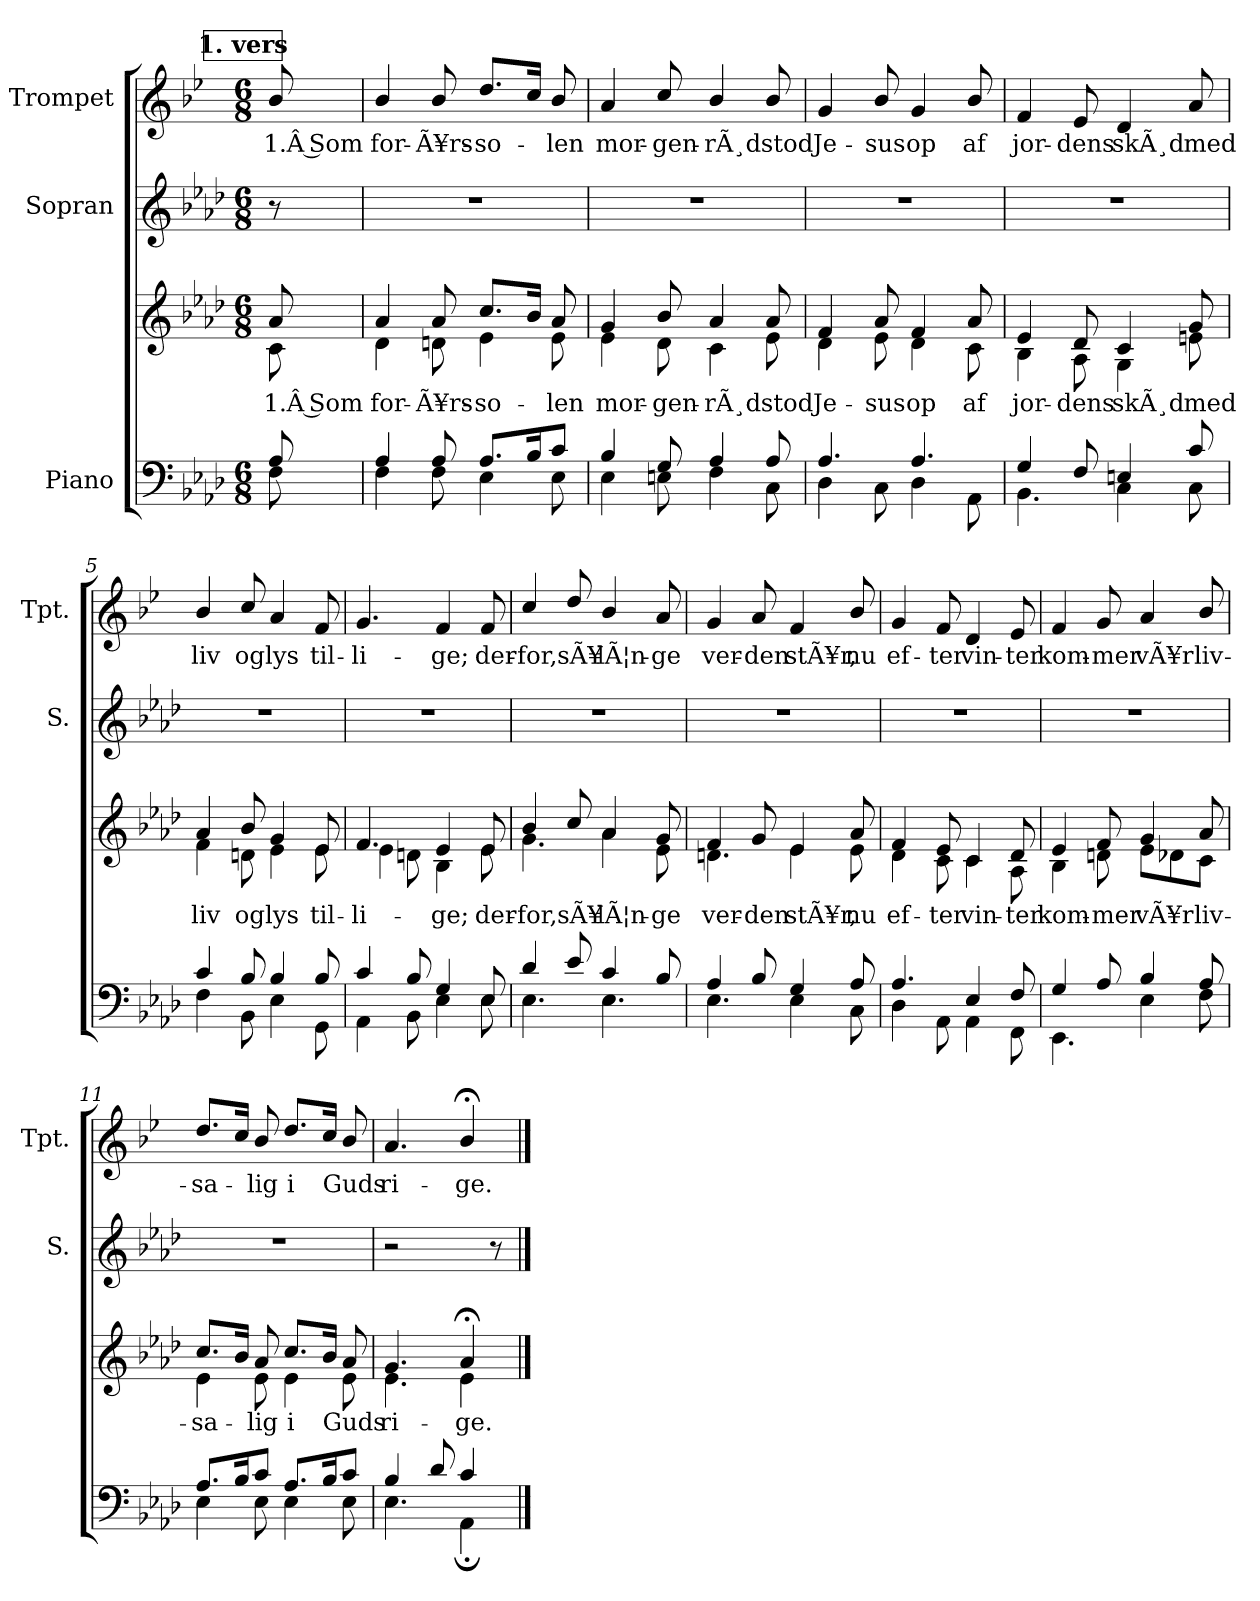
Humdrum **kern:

**kern	**kern	**text	**kern	**kern	**text
*part3	*part3	*part3	*part2	*part1	*part1
*staff4	*staff3	*staff3	*staff2	*staff1	*staff1
*I"Piano	*	*	*I"Sopran	*I"Trompet	*
*	*	*	*I'S.	*I'Tpt.	*
*clefF4	*clefG2	*	*clefG2	*clefG2	*
*	*	*	*	*ITrd1c2	*
*k[b-e-a-d-]	*k[b-e-a-d-]	*	*k[b-e-a-d-]	*k[b-e-a-d-]	*
*M6/8	*M6/8	*	*M6/8	*M6/8	*
*MM75	*MM75	*	*MM75	*MM75	*
!!LO:REH:place=s1:a:B:fs=14:t=1. vers
=	=	=	=	=	=
*^	*	*	*	*	*
!	!	!	!LO:LY:b	!	!	!LO:LY:b
*	*	*^	*	*	*	*
8A-/	8F\	8a-/	8c\	1.Â Som	8r	8a-/	1.Â Som
=1	=1	=1	=1	=1	=1	=1	=1
!	!	!	!	!LO:LY:b	!	!	!LO:LY:b
4A-/	4F\	4a-/	4d-\	for-	2.r	4a-/	for-
!	!	!	!	!LO:LY:b	!	!	!LO:LY:b
8A-/	8F\	8a-/	8dn\	-Ã¥rs-	.	8a-/	-Ã¥rs-
!	!	!	!	!LO:LY:b	!	!	!LO:LY:b
8.A-/L	4E-\	8.cc/L	4e-\	-so-	.	8.cc/L	-so-
16B-/K	.	16b-/Jk	.	.	.	16b-/Jk	.
!	!	!	!	!LO:LY:b	!	!	!LO:LY:b
8c/J	8E-\	8a-/	8e-\	-len	.	8a-/	-len
=2	=2	=2	=2	=2	=2	=2	=2
!	!	!	!	!LO:LY:b	!	!	!LO:LY:b
4B-/	4E-\	4g/	4e-\	mor-	2.r	4g/	mor-
!	!	!	!	!LO:LY:b	!	!	!LO:LY:b
8G/	8En\	8b-/	8d-\	-gen-	.	8b-/	-gen-
!	!	!	!	!LO:LY:b	!	!	!LO:LY:b
4A-/	4F\	4a-/	4c\	-rÃ¸d	.	4a-/	-rÃ¸d
!	!	!	!	!LO:LY:b	!	!	!LO:LY:b
8A-/	8C\	8a-/	8e-\	stod	.	8a-/	stod
=3	=3	=3	=3	=3	=3	=3	=3
!	!	!	!	!LO:LY:b	!	!	!LO:LY:b
4.A-/	4D-\	4f/	4d-\	Je-	2.r	4f/	Je-
!	!	!	!	!LO:LY:b	!	!	!LO:LY:b
.	8C\	8a-/	8e-\	-sus	.	8a-/	-sus
!	!	!	!	!LO:LY:b	!	!	!LO:LY:b
4.A-/	4D-\	4f/	4d-\	op	.	4f/	op
!	!	!	!	!LO:LY:b	!	!	!LO:LY:b
.	8AA-\	8a-/	8c\	af	.	8a-/	af
=4	=4	=4	=4	=4	=4	=4	=4
!	!	!	!	!LO:LY:b	!	!	!LO:LY:b
4G/	4.BB-\	4e-/	4B-\	jor-	2.r	4e-/	jor-
!	!	!	!	!LO:LY:b	!	!	!LO:LY:b
8F/	.	8d-/	8A-\	-dens	.	8d-/	-dens
!	!	!	!	!LO:LY:b	!	!	!LO:LY:b
4En/	4C\	4c/	4G\	skÃ¸d	.	4c/	skÃ¸d
!	!	!	!	!LO:LY:b	!	!	!LO:LY:b
8c/	8C\	8g/	8en\	med	.	8g/	med
!!LO:LB:g=z
=5	=5	=5	=5	=5	=5	=5	=5
!	!	!	!	!LO:LY:b	!	!	!LO:LY:b
4c/	4F\	4a-/	4f\	liv	2.r	4a-/	liv
!	!	!	!	!LO:LY:b	!	!	!LO:LY:b
8B-/	8BB-\	8b-/	8dn\	og	.	8b-/	og
!	!	!	!	!LO:LY:b	!	!	!LO:LY:b
4B-/	4E-\	4g/	4e-\	lys	.	4g/	lys
!	!	!	!	!LO:LY:b	!	!	!LO:LY:b
8B-/	8GG\	8e-/	8e-\	til-	.	8e-/	til-
=6	=6	=6	=6	=6	=6	=6	=6
!	!	!	!	!LO:LY:b	!	!	!LO:LY:b
4c/	4AA-\	4.f/	4e-\	-li-	2.r	4.f/	-li-
8B-/	8BB-\	.	8dn\	.	.	.	.
!	!	!	!	!LO:LY:b	!	!	!LO:LY:b
4G/	4E-\	4e-/	4B-\	-ge;	.	4e-/	-ge;
!	!	!	!	!LO:LY:b	!	!	!LO:LY:b
8E-/	8E-\	8e-/	8e-\	der-	.	8e-/	der-
=7	=7	=7	=7	=7	=7	=7	=7
!	!	!	!	!LO:LY:b	!	!	!LO:LY:b
4d-/	4.E-\	4b-/	4.g\	-for,	2.r	4b-/	-for,
!	!	!	!	!LO:LY:b	!	!	!LO:LY:b
8e-/	.	8cc/	.	sÃ¥	.	8cc/	sÃ¥
!	!	!	!	!LO:LY:b	!	!	!LO:LY:b
4c/	4.E-\	4a-/	4a-\	lÃ¦n-	.	4a-/	lÃ¦n-
!	!	!	!	!LO:LY:b	!	!	!LO:LY:b
8B-/	.	8g/	8e-\	-ge	.	8g/	-ge
=8	=8	=8	=8	=8	=8	=8	=8
!	!	!	!	!LO:LY:b	!	!	!LO:LY:b
4A-/	4.E-\	4f/	4.dn\	ver-	2.r	4f/	ver-
!	!	!	!	!LO:LY:b	!	!	!LO:LY:b
8B-/	.	8g/	.	-den	.	8g/	-den
!	!	!	!	!LO:LY:b	!	!	!LO:LY:b
4G/	4E-\	4e-/	4e-\	stÃ¥r,	.	4e-/	stÃ¥r,
!	!	!	!	!LO:LY:b	!	!	!LO:LY:b
8A-/	8C\	8a-/	8e-\	nu	.	8a-/	nu
=9	=9	=9	=9	=9	=9	=9	=9
!	!	!	!	!LO:LY:b	!	!	!LO:LY:b
4.A-/	4D-\	4f/	4d-\	ef-	2.r	4f/	ef-
!	!	!	!	!LO:LY:b	!	!	!LO:LY:b
.	8AA-\	8e-/	8c\	-ter	.	8e-/	-ter
!	!	!	!	!LO:LY:b	!	!	!LO:LY:b
4E-/	4AA-\	4c/	4c\	vin-	.	4c/	vin-
!	!	!	!	!LO:LY:b	!	!	!LO:LY:b
8F/	8FF\	8d-/	8A-\	-ter	.	8d-/	-ter
!!LO:LB:g=z
=10	=10	=10	=10	=10	=10	=10	=10
!	!	!	!	!LO:LY:b	!	!	!LO:LY:b
4G/	4.EE-\	4e-/	4B-\	kom-	2.r	4e-/	kom-
!	!	!	!	!LO:LY:b	!	!	!LO:LY:b
8A-/	.	8f/	8dn\	-mer	.	8f/	-mer
!	!	!	!	!LO:LY:b	!	!	!LO:LY:b
4B-/	4E-\	4g/	8e-\L	vÃ¥r	.	4g/	vÃ¥r
.	.	.	8d-X\	.	.	.	.
!	!	!	!	!LO:LY:b	!	!	!LO:LY:b
8A-/	8F\	8a-/	8c\J	liv-	.	8a-/	liv-
=11	=11	=11	=11	=11	=11	=11	=11
!	!	!	!	!LO:LY:b	!	!	!LO:LY:b
8.A-/L	4E-\	8.cc/L	4e-\	-sa-	2.r	8.cc/L	-sa-
16B-/K	.	16b-/Jk	.	.	.	16b-/Jk	.
!	!	!	!	!LO:LY:b	!	!	!LO:LY:b
8c/J	8E-\	8a-/	8e-\	-lig	.	8a-/	-lig
!	!	!	!	!LO:LY:b	!	!	!LO:LY:b
8.A-/L	4E-\	8.cc/L	4e-\	i	.	8.cc/L	i
16B-/K	.	16b-/Jk	.	.	.	16b-/Jk	.
!	!	!	!	!LO:LY:b	!	!	!LO:LY:b
8c/J	8E-\	8a-/	8e-\	Guds	.	8a-/	Guds
=12	=12	=12	=12	=12	=12	=12	=12
!	!	!	!	!LO:LY:b	!	!	!LO:LY:b
4B-/	4.E-\	4.g/	4.e-\	ri-	2r	4.g/	ri-
8d-/	.	.	.	.	.	.	.
!	!	!	!	!LO:LY:b	!	!	!LO:LY:b
4c/	4AA-;\	4a-;</	4e-\	-ge.	.	4a-;</	-ge.
.	.	.	.	.	8r	.	.
*v	*v	*	*	*	*	*	*
*	*v	*v	*	*	*	*
==	==	==	==	==	==
*-	*-	*-	*-	*-	*-
